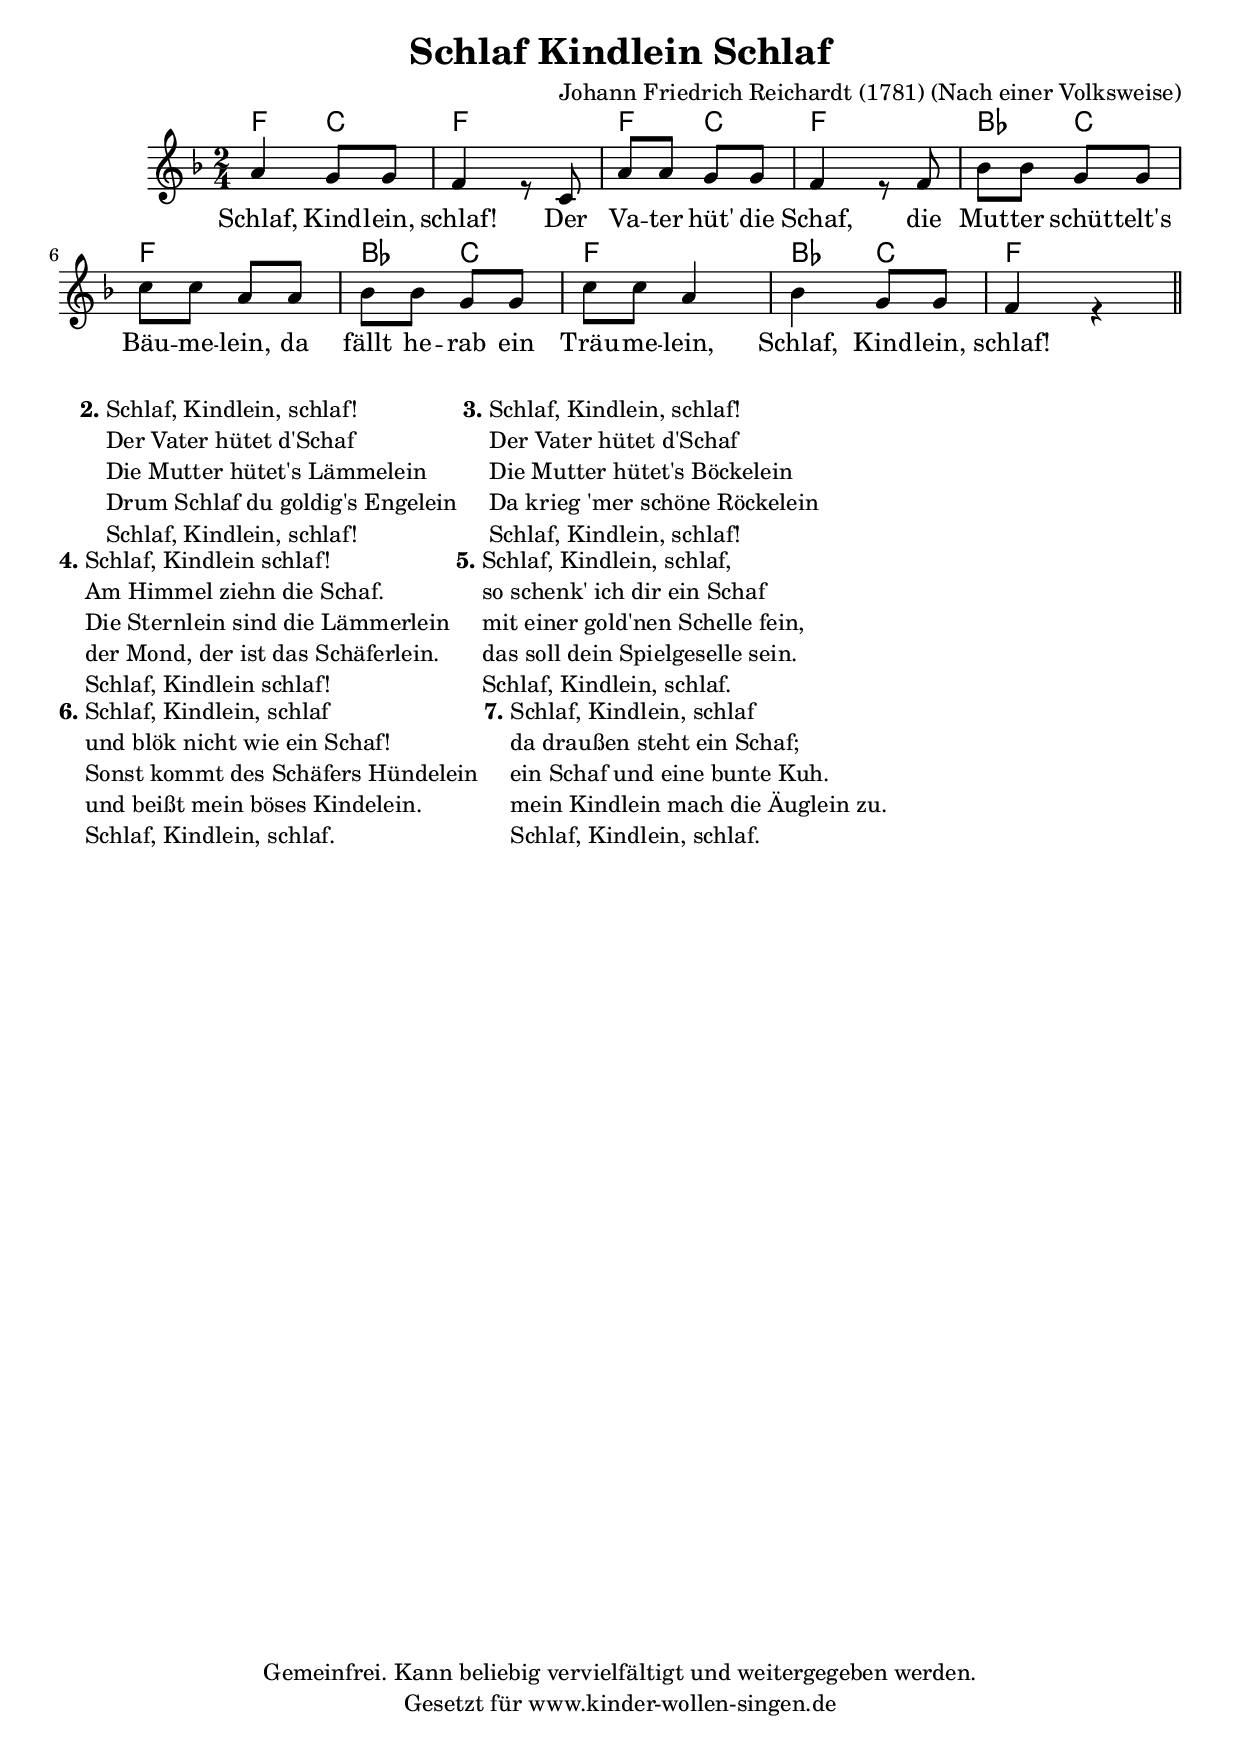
\version "2.10.33"
\header {
  title = "Schlaf Kindlein Schlaf"
  composer="Johann Friedrich Reichardt (1781) (Nach einer Volksweise)"
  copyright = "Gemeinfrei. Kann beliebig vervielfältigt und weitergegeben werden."
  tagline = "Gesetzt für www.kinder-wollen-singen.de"
}


\score {
  <<

    \new ChordNames {
      \chordmode {
        \set midiInstrument = #"electric guitar (jazz)"
        \voiceOne
        f4 c |
	f2 |
	f4 c |
	f2 |
	bes4 c |
	f2 |
	bes4 c |
	f2 |
        bes4 c |
	f2 |
      }
    }

    \new Staff
    <<
      \new Voice = "one" \relative c''{
        \set midiInstrument = #"flute"
        \voiceTwo

        \key  f \major
        \time 2/4
        \stemNeutral
	a4 g8 g | 
	f4 r8 c |
	a'8 a g g | 
	f4 r8 f |
	bes bes g g |
	c c a a |
	bes bes g g |
	c c a4 |
	bes g8 g |
	f4 r |
	\bar "||"

      }
      
    >>
    \new Lyrics \lyricsto "one" \lyricmode {
      Schlaf, Kind -- lein, schlaf!
      Der Va -- ter hüt' die Schaf,
      die Mut -- ter schüt -- telt's Bäu -- me -- lein,
      da fällt he -- rab ein Träu -- me -- lein,
      Schlaf, Kind -- lein, schlaf!
    }

  >>
  \layout{}

  \midi {
    \context {
      \Staff
      \remove "Staff_performer"
    }
    \context {
      \Voice
      \consists "Staff_performer"
    }
    \context {
      \Score
      tempoWholesPerMinute = #(ly:make-moment 30 2)
    }
  }

}
\markup {
  \hspace #2.0
  \column {
    \line {
      \bold "2."
      \column {
	"Schlaf, Kindlein, schlaf!"
	"Der Vater hütet d'Schaf"
	"Die Mutter hütet's Lämmelein "
	"Drum Schlaf du goldig's Engelein"         
	"Schlaf, Kindlein, schlaf!"
      }
    }
  }

  \column {
    \line {
      \bold "3."
      \column {
	"Schlaf, Kindlein, schlaf!"
	"Der Vater hütet d'Schaf"
	"Die Mutter hütet's Böckelein "
	"Da krieg 'mer schöne Röckelein"         
	"Schlaf, Kindlein, schlaf!"
      }
    }
  }
}
\markup {
  \column {
    \line {
      \bold "4."
      \column {
	"Schlaf, Kindlein schlaf!"
	"Am Himmel ziehn die Schaf."
	"Die Sternlein sind die Lämmerlein"
	"der Mond, der ist das Schäferlein."
	"Schlaf, Kindlein schlaf!"
      }
    }
  }
  \column {
    \line {
      \bold "5."
      \column {
	"Schlaf, Kindlein, schlaf,"
	"so schenk' ich dir ein Schaf"
	"mit einer gold'nen Schelle fein,"
	"das soll dein Spielgeselle sein."
	"Schlaf, Kindlein, schlaf."
      }
    }
  }
}
\markup {
  \column {
    \line {
      \bold "6."
      \column {
	"Schlaf, Kindlein, schlaf"
	"und blök nicht wie ein Schaf!"
	"Sonst kommt des Schäfers Hündelein"
	"und beißt mein böses Kindelein."
	"Schlaf, Kindlein, schlaf."
      }
    }
  }

  \column {
    \line {
      \bold "7."
      \column {
	"Schlaf, Kindlein, schlaf"
	"da draußen steht ein Schaf;"
	"ein Schaf und eine bunte Kuh."
	"mein Kindlein mach die Äuglein zu."
	"Schlaf, Kindlein, schlaf."
      }
    }
  }

}